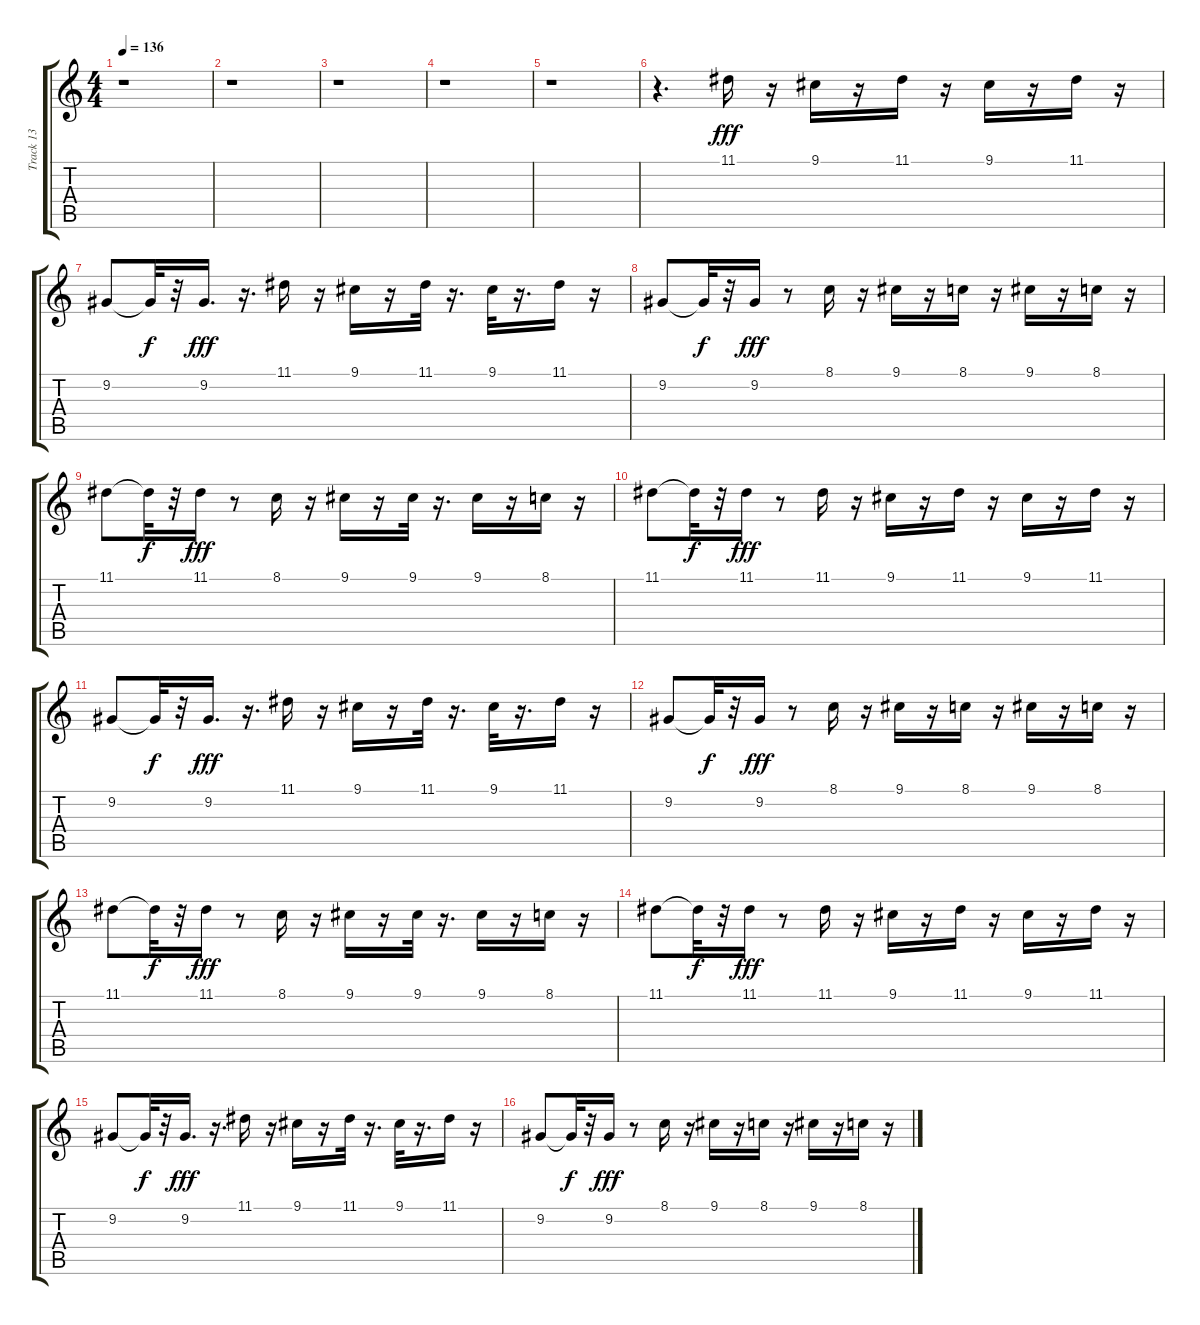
\track ("Track 13" "Track 13") {instrument pizzicatostrings}
\staff {score tabs}
\tuning (E4 B3 G3 D3 A2 E2) {hide}
\ts (4 4)
\tempo 136
\clef g2
\ks c
r.1{dy fff} |
r.1 |
r.1 |
r.1 |
r.1 |
r.4{d} 11.1.16 r.16 9.1.16 r.16 11.1.16 r.16 9.1.16 r.16 11.1.16 r.16 |
9.2.8 9.2{t}.32{dy f} r.32 9.2.16{d dy fff} r.16{d} 11.1.16 r.16 9.1.16 r.16 11.1.32 r.16{d} 9.1.32 r.16{d} 11.1.16 r.16 |
9.2.8 9.2{t}.32{dy f} r.32 9.2.16{dy fff} r.8 8.1.16 r.16 9.1.16 r.16 8.1.16 r.16 9.1.16 r.16 8.1.16 r.16 |
11.1.8 11.1{t}.32{dy f} r.32 11.1.16{dy fff} r.8 8.1.16 r.16 9.1.16 r.16 9.1.32 r.16{d} 9.1.16 r.16 8.1.16 r.16 |
11.1.8 11.1{t}.32{dy f} r.32 11.1.16{dy fff} r.8 11.1.16 r.16 9.1.16 r.16 11.1.16 r.16 9.1.16 r.16 11.1.16 r.16 |
9.2.8 9.2{t}.32{dy f} r.32 9.2.16{d dy fff} r.16{d} 11.1.16 r.16 9.1.16 r.16 11.1.32 r.16{d} 9.1.32 r.16{d} 11.1.16 r.16 |
9.2.8 9.2{t}.32{dy f} r.32 9.2.16{dy fff} r.8 8.1.16 r.16 9.1.16 r.16 8.1.16 r.16 9.1.16 r.16 8.1.16 r.16 |
11.1.8 11.1{t}.32{dy f} r.32 11.1.16{dy fff} r.8 8.1.16 r.16 9.1.16 r.16 9.1.32 r.16{d} 9.1.16 r.16 8.1.16 r.16 |
11.1.8 11.1{t}.32{dy f} r.32 11.1.16{dy fff} r.8 11.1.16 r.16 9.1.16 r.16 11.1.16 r.16 9.1.16 r.16 11.1.16 r.16 |
9.2.8 9.2{t}.32{dy f} r.32 9.2.16{d dy fff} r.16{d} 11.1.16 r.16 9.1.16 r.16 11.1.32 r.16{d} 9.1.32 r.16{d} 11.1.16 r.16 |
9.2.8 9.2{t}.32{dy f} r.32 9.2.16{dy fff} r.8 8.1.16 r.16 9.1.16 r.16 8.1.16 r.16 9.1.16 r.16 8.1.16 r.16
